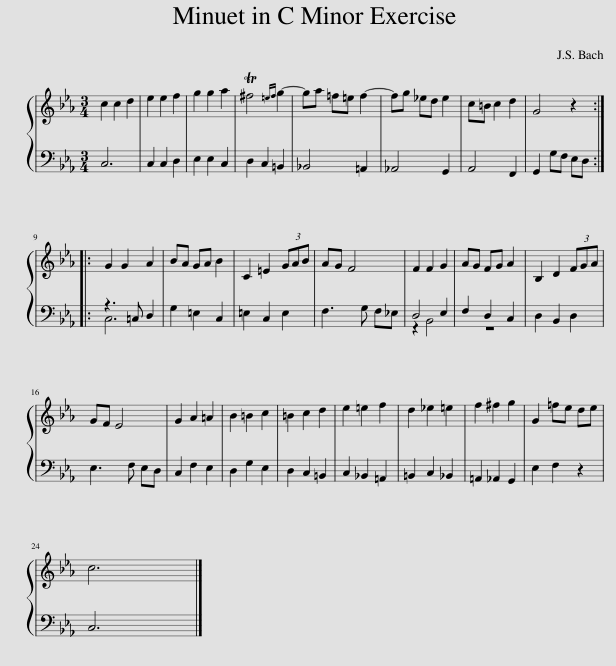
X:1
%%score { 1 | ( 2 3 ) }
L:1/8
M:3/4
I:linebreak $
K:Eb
V:1 treble
V:2 bass
V:3 bass
V:1
 c2 c2 d2 | e2 e2 f2 | g2 g2 a2 | T^f4{=ef} g2- | ga =f=e f2- | %5
 fg _ed e2 | c=B c2 d2 | G4 z2 ::$ G2 G2 A2 | BA GA B2 | %10
 C2 =E2 (3GAB | AG F4 | F2 F2 G2 | AG FG A2 | B,2 D2 (3FGA |$ %15
 GF E4 | G2 A2 =A2 | B2 =B2 c2 | =B2 c2 d2 | e2 =e2 f2 | %20
 d2 _e2 =e2 | f2 ^f2 g2 | G2 =fe de |$ c6 |] %24
V:2
 C,6 | C,2 C,2 D,2 | E,2 E,2 C,2 | D,2 C,2 =B,,2 | _B,,4 =A,,2 | %5
 _A,,4 G,,2 | A,,4 F,,2 | G,,2 G,F, E,D, ::$ z3 =C, D,2 | G,2 =E,2 C,2 | %10
 =E,2 C,2 E,2 | F,3 G, F,_E, | D,4 E,2 | F,2 D,2 C,2 | D,2 B,,2 D,2 |$ %15
 E,3 F, E,D, | C,2 F,2 E,2 | D,2 G,2 E,2 | D,2 C,2 =B,,2 | C,2 _B,,2 =A,,2 | %20
 =B,,2 C,2 _B,,2 | =A,,2 _A,,2 G,,2 | E,2 F,2 z2 |$ C,6 |] %24
V:3
 x6 | x6 | x6 | x6 | x6 | %5
 x6 | x6 | x6 ::$ C,6 | x6 | %10
 x6 | x6 | z2 B,,4 | z6 | x6 |$ %15
 x6 | x6 | x6 | x6 | x6 | %20
 x6 | x6 | x6 |$ x6 |] %24
